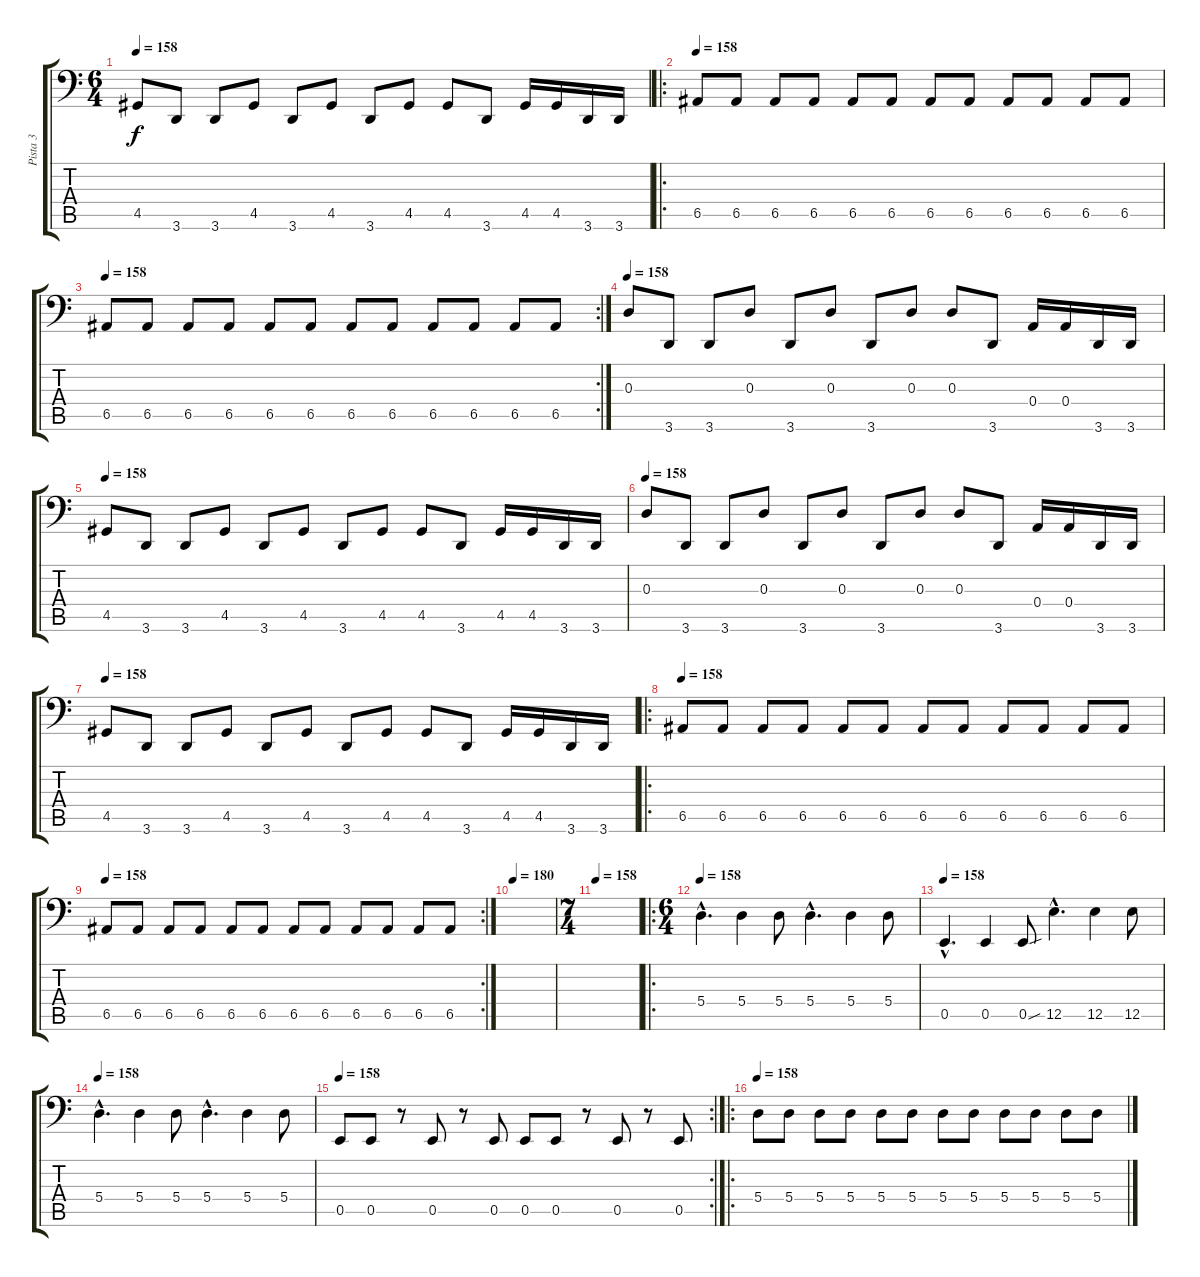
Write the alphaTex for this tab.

\track ("Pista 3" "Pista 3") {instrument fretlessbass}
\staff {score tabs}
\tuning (C3 G2 D2 A1 E1 B0) {hide}
\ts (6 4)
\tempo 158
\clef f4
\ks c
4.5.8{dy f} 3.6.8 3.6.8 4.5.8 3.6.8 4.5.8 3.6.8 4.5.8 4.5.8 3.6.8 4.5.16 4.5.16 3.6.16 3.6.16 |
\ro
\tempo 158
6.5.8 6.5.8 6.5.8 6.5.8 6.5.8 6.5.8 6.5.8 6.5.8 6.5.8 6.5.8 6.5.8 6.5.8 |
\rc 2
\tempo 158
6.5.8 6.5.8 6.5.8 6.5.8 6.5.8 6.5.8 6.5.8 6.5.8 6.5.8 6.5.8 6.5.8 6.5.8 |
\tempo 158
0.3.8 3.6.8 3.6.8 0.3.8 3.6.8 0.3.8 3.6.8 0.3.8 0.3.8 3.6.8 0.4.16 0.4.16 3.6.16 3.6.16 |
\tempo 158
4.5.8 3.6.8 3.6.8 4.5.8 3.6.8 4.5.8 3.6.8 4.5.8 4.5.8 3.6.8 4.5.16 4.5.16 3.6.16 3.6.16 |
\tempo 158
0.3.8 3.6.8 3.6.8 0.3.8 3.6.8 0.3.8 3.6.8 0.3.8 0.3.8 3.6.8 0.4.16 0.4.16 3.6.16 3.6.16 |
\tempo 158
4.5.8 3.6.8 3.6.8 4.5.8 3.6.8 4.5.8 3.6.8 4.5.8 4.5.8 3.6.8 4.5.16 4.5.16 3.6.16 3.6.16 |
\ro
\tempo 158
6.5.8 6.5.8 6.5.8 6.5.8 6.5.8 6.5.8 6.5.8 6.5.8 6.5.8 6.5.8 6.5.8 6.5.8 |
\rc 2
\tempo 158
6.5.8 6.5.8 6.5.8 6.5.8 6.5.8 6.5.8 6.5.8 6.5.8 6.5.8 6.5.8 6.5.8 6.5.8 |
\tempo 180
|
\ts (7 4)
\tempo 158
|
\ro
\ts (6 4)
\tempo 158
5.4{hac}.4{d} 5.4.4 5.4.8 5.4{hac}.4{d} 5.4.4 5.4.8 |
\tempo 158
0.5{hac}.4{d} 0.5.4 0.5{sou}.8 12.5{hac}.4{d} 12.5.4 12.5.8 |
\tempo 158
5.4{hac}.4{d} 5.4.4 5.4.8 5.4{hac}.4{d} 5.4.4 5.4.8 |
\rc 2
\tempo 158
0.5.8 0.5.8 r.8 0.5.8 r.8 0.5.8 0.5.8 0.5.8 r.8 0.5.8 r.8 0.5.8 |
\ro
\tempo 158
5.4.8 5.4.8 5.4.8 5.4.8 5.4.8 5.4.8 5.4.8 5.4.8 5.4.8 5.4.8 5.4.8 5.4.8
